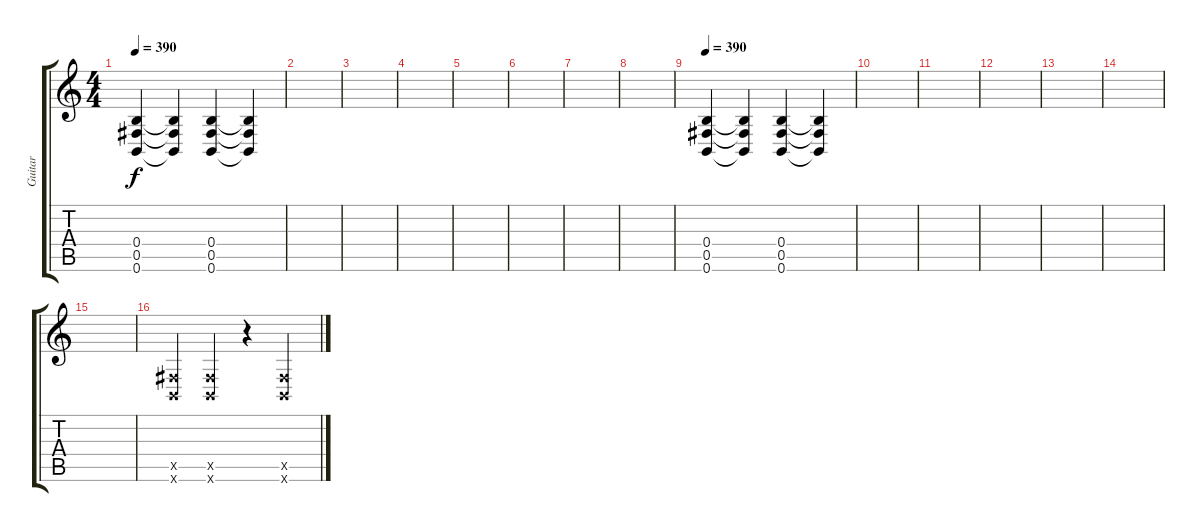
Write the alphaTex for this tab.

\track ("Guitar" "Guitar") {instrument distortionguitar}
\staff {score tabs}
\tuning (Db4 Ab3 E3 B2 Gb2 B1) {hide}
\ts (4 4)
\tempo 390
\clef g2
\ks c
(0.4 0.5 0.6).4{dy f} (0.4{t} 0.5{t} 0.6{t}).4 (0.4 0.5 0.6).4 (0.4{t} 0.5{t} 0.6{t}).4 |
|
|
|
|
|
|
|
\tempo 390
(0.4 0.5 0.6).4 (0.4{t} 0.5{t} 0.6{t}).4 (0.4 0.5 0.6).4 (0.4{t} 0.5{t} 0.6{t}).4 |
|
|
|
|
|
|
(0.5{x} 0.6{x}).4 (0.5{x} 0.6{x}).4 r.4 (0.5{x} 0.6{x}).4
